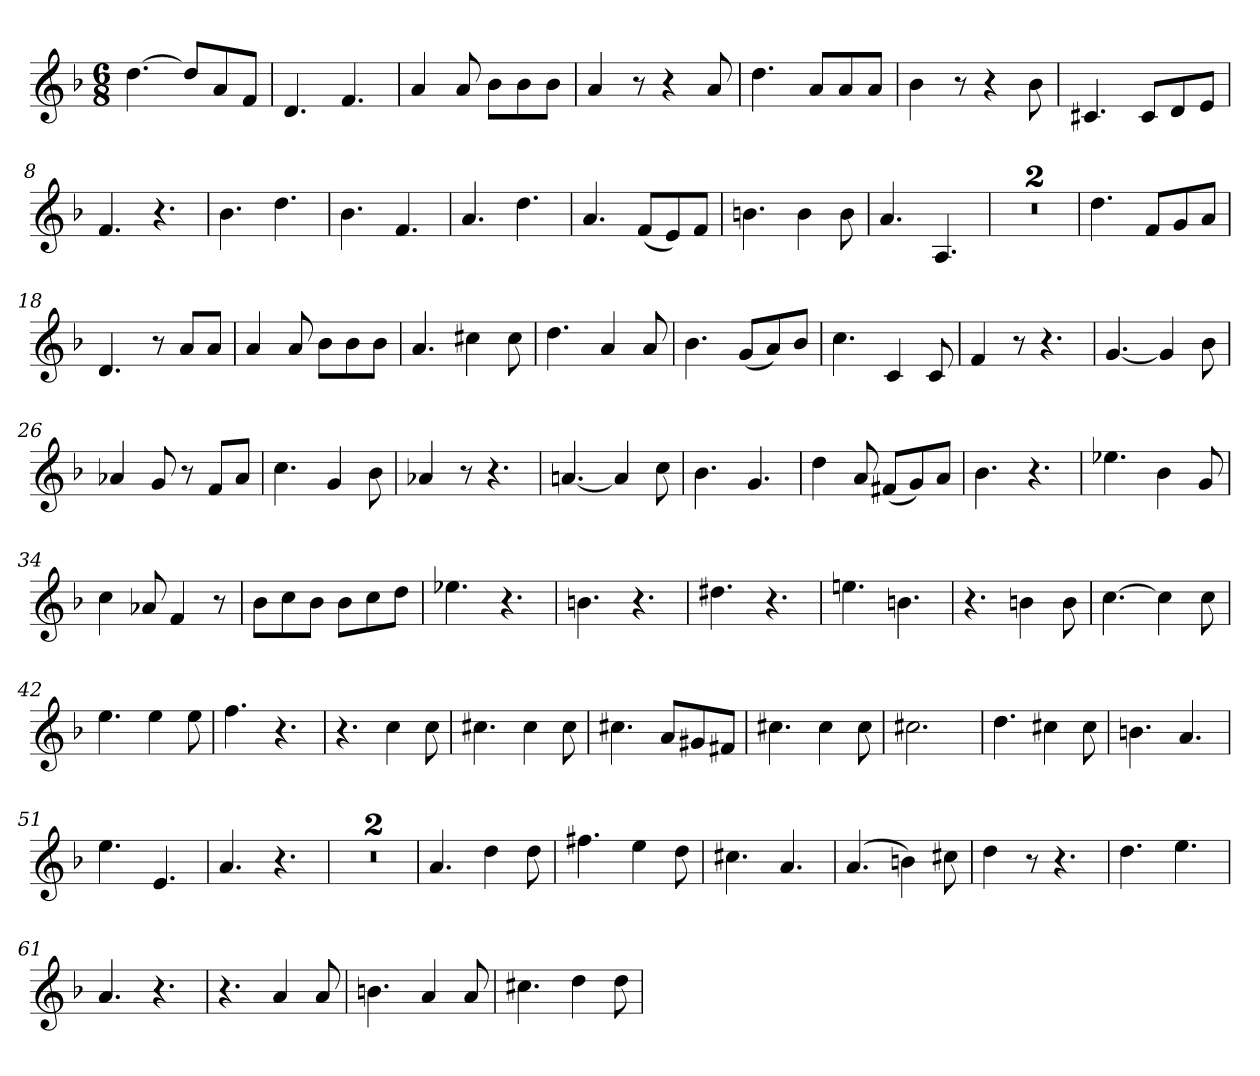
**kern
*part1
*staff1
*k[b-]
*d:
*M6/8
=1
[4.dd
8ddL]
8a
8fJ
=2
4.d
4.f
=3
4a
8a
8b-L
8b-
8b-J
=4
4a
8r
4r
8a
=5
4.dd
8aL
8a
8aJ
=6
4b-
8r
4r
8b-
=7
4.c#X
8c#L
8d
8eJ
=8
4.f
4.r
=9
4.b-
4.dd
=10
4.b-
4.f
=11
4.a
4.dd
=12
4.a
(8fL
8e)
8fJ
=13
4.bn
4b
8b
=14
4.a
4.A
=15
2.r
=16
2.r
=17
4.dd
8fL
8g
8aJ
=18
4.d
8r
8aL
8aJ
=19
4a
8a
8b-L
8b-
8b-J
=20
4.a
4cc#X
8cc#
=21
4.dd
4a
8a
=22
4.b-
(8gL
8a)
8b-J
=23
4.cc
4c
8c
=24
4f
8r
4.r
=25
[4.g
4g]
8b-
=26
4a-X
8g
8r
8fL
8a-J
=27
4.cc
4g
8b-
=28
4a-X
8r
4.r
=29
[4.an
4a]
8cc
=30
4.b-
4.g
=31
4dd
8a
(8f#XL
8g)
8aJ
=32
4.b-
4.r
=33
4.ee-X
4b-
8g
=34
4cc
8a-X
4f
8r
=35
8b-L
8cc
8b-J
8b-L
8cc
8ddJ
=36
4.ee-X
4.r
=37
4.bn
4.r
=38
4.dd#X
4.r
=39
4.een
4.bn
=40
4.r
4bn
8b
=41
[4.cc
4cc]
8cc
=42
4.ee
4ee
8ee
=43
4.ff
4.r
=44
4.r
4cc
8cc
=45
4.cc#X
4cc#
8cc#
=46
4.cc#X
8aL
8g#X
8f#XJ
=47
4.cc#X
4cc#
8cc#
=48
2.cc#X
=49
4.dd
4cc#X
8cc#
=50
4.bn
4.a
=51
4.ee
4.e
=52
4.a
4.r
=53
2.r
=54
2.r
=55
4.a
4dd
8dd
=56
4.ff#X
4ee
8dd
=57
4.cc#X
4.a
=58
(4.a
4bn)
8cc#X
=59
4dd
8r
4.r
=60
4.dd
4.ee
=61
4.a
4.r
=62
4.r
4a
8a
=63
4.bn
4a
8a
=64
4.cc#X
4dd
8dd
=
*-
